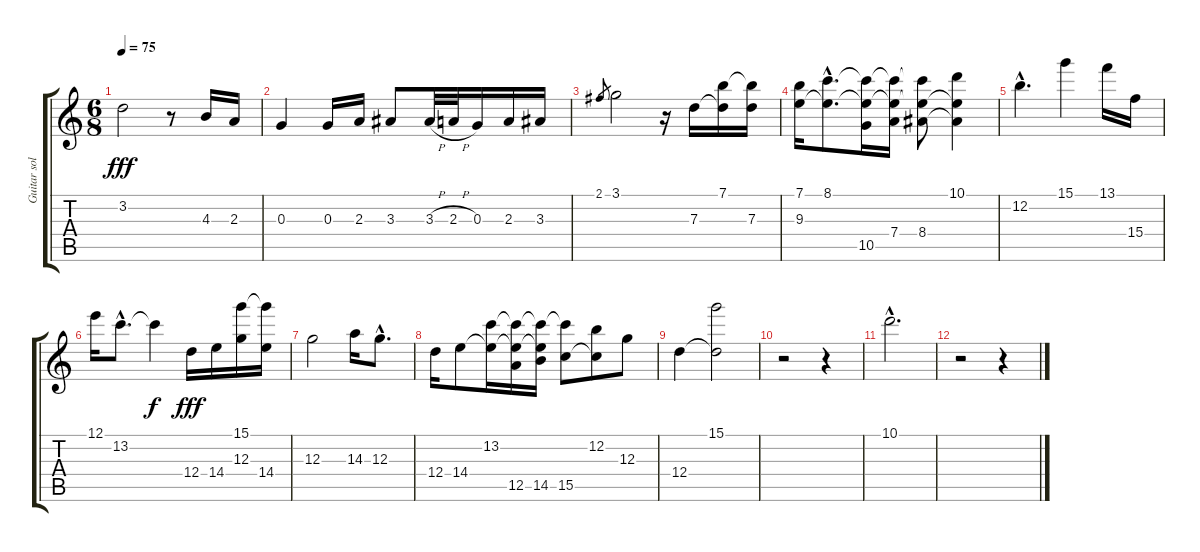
\track ("Guitar solo" "Guitar sol") {instrument electricguitarjazz}
\staff {score tabs}
\tuning (E4 B3 G3 D3 A2 E2) {hide}
\ts (6 8)
\tempo 75
\clef g2
\ks c
3.2.2{dy fff} r.8 4.3.16 2.3.16 |
0.3.4 0.3.16 2.3.16 3.3.8 3.3{h}.32 2.3{h}.32 0.3.16 2.3.16 3.3.16 |
2.1.8{gr} 3.1.2 r.16 7.3.16 (7.1 7.3{t}).16 (7.1{t} 7.3).16 |
(7.1 9.3).16 (8.1{hac} 9.3{hac t}).8{d} (8.1{t} 9.3{t} 10.5).16 (8.1{t} 9.3{t} 7.4).16 (8.1{t} 9.3{t} 8.4).8 (10.1 9.3{t} 8.4{t}).4 |
12.2{hac}.4{d} 15.1.4 13.1.16 15.4.16 |
12.1.16 13.2{hac}.8{d} 13.2{t}.4{dy f} 12.4.16{dy fff} 14.4.16 (15.1 12.3).16 (15.1{t} 14.4).16 |
12.3.2 14.3.16 12.3{hac}.8{d} |
12.4.16 14.4.8 (13.2 14.4{t}).16 (13.2{t} 14.4{t} 12.5).16 (13.2{t} 14.4{t} 14.5).16 (13.2{t} 15.5).8 (12.2 15.5{t}).8 12.3.8 |
12.4.4 (15.1 12.4{t}).2 |
r.2 r.4 |
10.1{hac}.2{d} |
r.2 r.4
